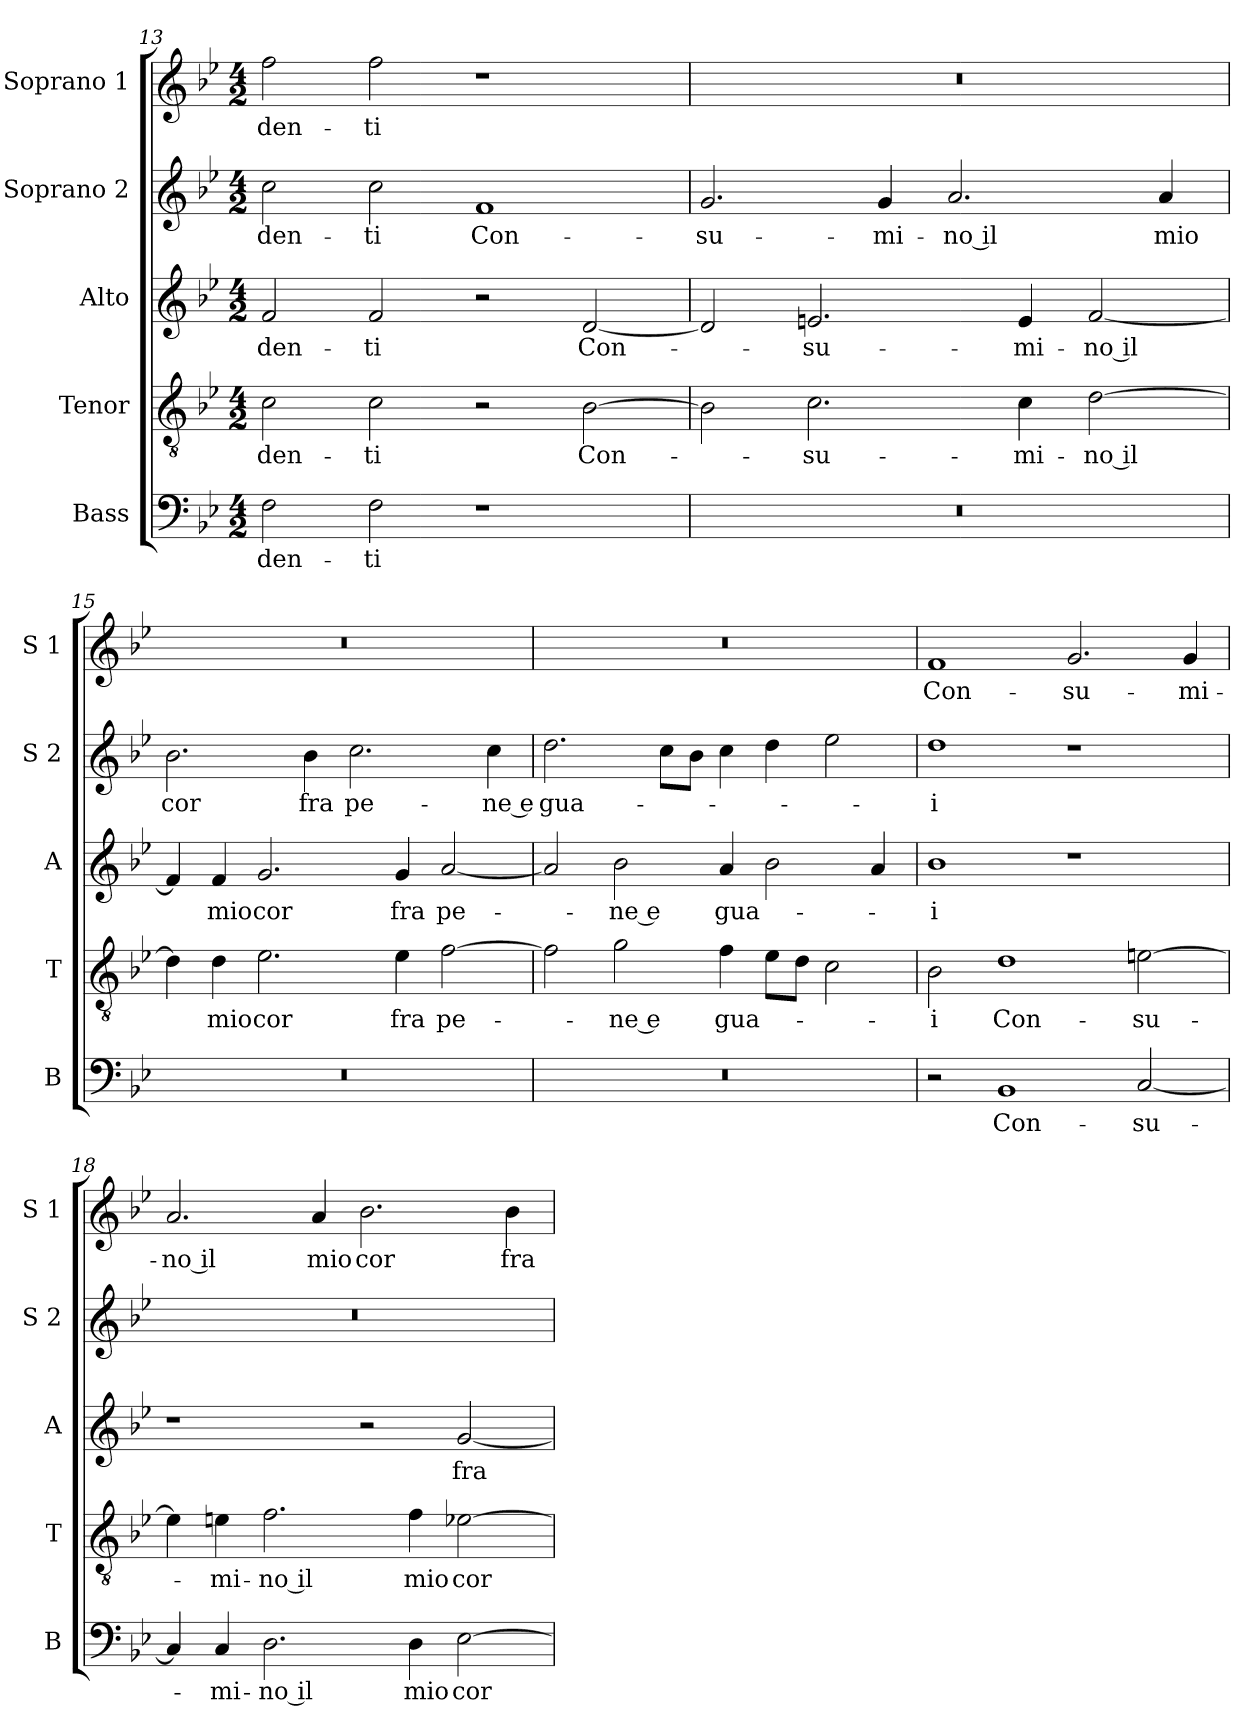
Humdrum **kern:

**kern	**text	**kern	**text	**kern	**text	**kern	**text	**kern	**text
*part5	*part5	*part4	*part4	*part3	*part3	*part2	*part2	*part1	*part1
*staff5	*staff5	*staff4	*staff4	*staff3	*staff3	*staff2	*staff2	*staff1	*staff1
*I"Bass	*	*I"Tenor	*	*I"Alto	*	*I"Soprano 2	*	*I"Soprano 1	*
*I'B	*	*I'T	*	*I'A	*	*I'S 2	*	*I'S 1	*
*clefF4	*	*clefGv2	*	*clefG2	*	*clefG2	*	*clefG2	*
*k[b-e-]	*	*k[b-e-]	*	*k[b-e-]	*	*k[b-e-]	*	*k[b-e-]	*
*B-:	*	*B-:	*	*B-:	*	*B-:	*	*B-:	*
*M4/2	*	*M4/2	*	*M4/2	*	*M4/2	*	*M4/2	*
=13	=13	=13	=13	=13	=13	=13	=13	=13	=13
!	!LO:LY:b	!	!	!	!	!	!	!	!
!	!	!	!LO:LY:b	!	!	!	!	!	!
!	!	!	!	!	!LO:LY:b	!	!	!	!
!	!	!	!	!	!	!	!LO:LY:b	!	!
!	!	!	!	!	!	!	!	!	!LO:LY:b
2F\	-den-	2c\	-den-	2f/	-den-	2cc\	-den-	2ff\	-den-
!	!LO:LY:b	!	!	!	!	!	!	!	!
!	!	!	!LO:LY:b	!	!	!	!	!	!
!	!	!	!	!	!LO:LY:b	!	!	!	!
!	!	!	!	!	!	!	!LO:LY:b	!	!
!	!	!	!	!	!	!	!	!	!LO:LY:b
2F\	-ti	2c\	-ti	2f/	-ti	2cc\	-ti	2ff\	-ti
!	!	!	!	!	!	!	!LO:LY:b	!	!
1r	.	2r	.	2r	.	1f	Con-	1r	.
!	!	!	!LO:LY:b	!	!	!	!	!	!
!	!	!	!	!	!LO:LY:b	!	!	!	!
.	.	[2B-\	Con-	[2d/	Con-	.	.	.	.
=14	=14	=14	=14	=14	=14	=14	=14	=14	=14
!	!	!	!	!	!	!	!LO:LY:b	!	!
0r	.	2B-\]	.	2d/]	.	2.g/	-su-	0r	.
!	!	!	!LO:LY:b	!	!	!	!	!	!
!	!	!	!	!	!LO:LY:b	!	!	!	!
.	.	2.c\	-su-	2.en/	-su-	.	.	.	.
!	!	!	!	!	!	!	!LO:LY:b	!	!
.	.	.	.	.	.	4g/	-mi-	.	.
!	!	!	!	!	!	!	!LO:LY:b	!	!
.	.	.	.	.	.	2.a/	-no il	.	.
!	!	!	!LO:LY:b	!	!	!	!	!	!
!	!	!	!	!	!LO:LY:b	!	!	!	!
.	.	4c\	-mi-	4e/	-mi-	.	.	.	.
!	!	!	!LO:LY:b	!	!	!	!	!	!
!	!	!	!	!	!LO:LY:b	!	!	!	!
.	.	[2d\	-no il	[2f/	-no il	.	.	.	.
!	!	!	!	!	!	!	!LO:LY:b	!	!
.	.	.	.	.	.	4a/	mio	.	.
=15	=15	=15	=15	=15	=15	=15	=15	=15	=15
!	!	!	!	!	!	!	!LO:LY:b	!	!
0r	.	4d\]	.	4f/]	.	2.b-\	cor	0r	.
!	!	!	!LO:LY:b	!	!	!	!	!	!
!	!	!	!	!	!LO:LY:b	!	!	!	!
.	.	4d\	mio	4f/	mio	.	.	.	.
!	!	!	!LO:LY:b	!	!	!	!	!	!
!	!	!	!	!	!LO:LY:b	!	!	!	!
.	.	2.e-\	cor	2.g/	cor	.	.	.	.
!	!	!	!	!	!	!	!LO:LY:b	!	!
.	.	.	.	.	.	4b-\	fra	.	.
!	!	!	!	!	!	!	!LO:LY:b	!	!
.	.	.	.	.	.	2.cc\	pe-	.	.
!	!	!	!LO:LY:b	!	!	!	!	!	!
!	!	!	!	!	!LO:LY:b	!	!	!	!
.	.	4e-\	fra	4g/	fra	.	.	.	.
!	!	!	!LO:LY:b	!	!	!	!	!	!
!	!	!	!	!	!LO:LY:b	!	!	!	!
.	.	[2f\	pe-	[2a/	pe-	.	.	.	.
!	!	!	!	!	!	!	!LO:LY:b	!	!
.	.	.	.	.	.	4cc\	-ne e	.	.
!!LO:LB:g=z
=16	=16	=16	=16	=16	=16	=16	=16	=16	=16
!	!	!	!	!	!	!	!LO:LY:b	!	!
0r	.	2f\]	.	2a/]	.	2.dd\	gua-	0r	.
!	!	!	!LO:LY:b	!	!	!	!	!	!
!	!	!	!	!	!LO:LY:b	!	!	!	!
.	.	2g\	-ne e	2b-\	-ne e	.	.	.	.
.	.	.	.	.	.	8cc\L	.	.	.
.	.	.	.	.	.	8b-\J	.	.	.
!	!	!	!LO:LY:b	!	!	!	!	!	!
!	!	!	!	!	!LO:LY:b	!	!	!	!
.	.	4f\	gua-	4a/	gua-	4cc\	.	.	.
.	.	8e-\L	.	2b-\	.	4dd\	.	.	.
.	.	8d\J	.	.	.	.	.	.	.
.	.	2c\	.	.	.	2ee-\	.	.	.
.	.	.	.	4a/	.	.	.	.	.
=17	=17	=17	=17	=17	=17	=17	=17	=17	=17
!	!	!	!LO:LY:b	!	!	!	!	!	!
!	!	!	!	!	!LO:LY:b	!	!	!	!
!	!	!	!	!	!	!	!LO:LY:b	!	!
!	!	!	!	!	!	!	!	!	!LO:LY:b
2r	.	2B-\	-i	1b-	-i	1dd	-i	1f	Con-
!	!LO:LY:b	!	!	!	!	!	!	!	!
!	!	!	!LO:LY:b	!	!	!	!	!	!
1BB-	Con-	1d	Con-	.	.	.	.	.	.
!	!	!	!	!	!	!	!	!	!LO:LY:b
.	.	.	.	1r	.	1r	.	2.g/	-su-
!	!LO:LY:b	!	!	!	!	!	!	!	!
!	!	!	!LO:LY:b	!	!	!	!	!	!
[2C/	-su-	[2en\	-su-	.	.	.	.	.	.
!	!	!	!	!	!	!	!	!	!LO:LY:b
.	.	.	.	.	.	.	.	4g/	-mi-
=18	=18	=18	=18	=18	=18	=18	=18	=18	=18
!	!	!	!	!	!	!	!	!	!LO:LY:b
4C/]	.	4e\]	.	1r	.	0r	.	2.a/	-no il
!	!LO:LY:b	!	!	!	!	!	!	!	!
!	!	!	!LO:LY:b	!	!	!	!	!	!
4C/	-mi-	4en\	-mi-	.	.	.	.	.	.
!	!LO:LY:b	!	!	!	!	!	!	!	!
!	!	!	!LO:LY:b	!	!	!	!	!	!
2.D\	-no il	2.f\	-no il	.	.	.	.	.	.
!	!	!	!	!	!	!	!	!	!LO:LY:b
.	.	.	.	.	.	.	.	4a/	mio
!	!	!	!	!	!	!	!	!	!LO:LY:b
.	.	.	.	2r	.	.	.	2.b-\	cor
!	!LO:LY:b	!	!	!	!	!	!	!	!
!	!	!	!LO:LY:b	!	!	!	!	!	!
4D\	mio	4f\	mio	.	.	.	.	.	.
!	!LO:LY:b	!	!	!	!	!	!	!	!
!	!	!	!LO:LY:b	!	!	!	!	!	!
!	!	!	!	!	!LO:LY:b	!	!	!	!
[2E-\	cor	[2e-X\	cor	[2g/	fra	.	.	.	.
!	!	!	!	!	!	!	!	!	!LO:LY:b
.	.	.	.	.	.	.	.	4b-\	fra
=	=	=	=	=	=	=	=	=	=
*-	*-	*-	*-	*-	*-	*-	*-	*-	*-
